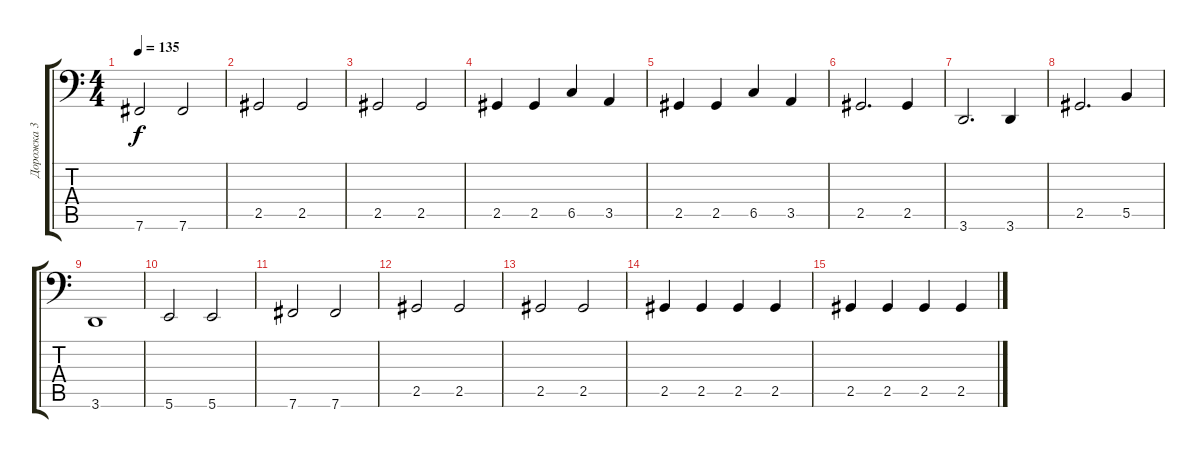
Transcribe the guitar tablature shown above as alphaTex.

\track ("Дорожка 3" "Дорожка 3") {instrument electricbassfinger}
\staff {score tabs}
\tuning (Db3 Ab2 E2 B1 Gb1 B0) {hide}
\ts (4 4)
\tempo 135
\clef f4
\ks c
7.6.2{dy f} 7.6.2 |
2.5.2 2.5.2 |
2.5.2 2.5.2 |
2.5.4 2.5.4 6.5.4 3.5.4 |
2.5.4 2.5.4 6.5.4 3.5.4 |
2.5.2{d} 2.5.4 |
3.6.2{d} 3.6.4 |
2.5.2{d} 5.5.4 |
3.6.1 |
5.6.2 5.6.2 |
7.6.2 7.6.2 |
2.5.2 2.5.2 |
2.5.2 2.5.2 |
2.5.4 2.5.4 2.5.4 2.5.4 |
2.5.4 2.5.4 2.5.4 2.5.4
